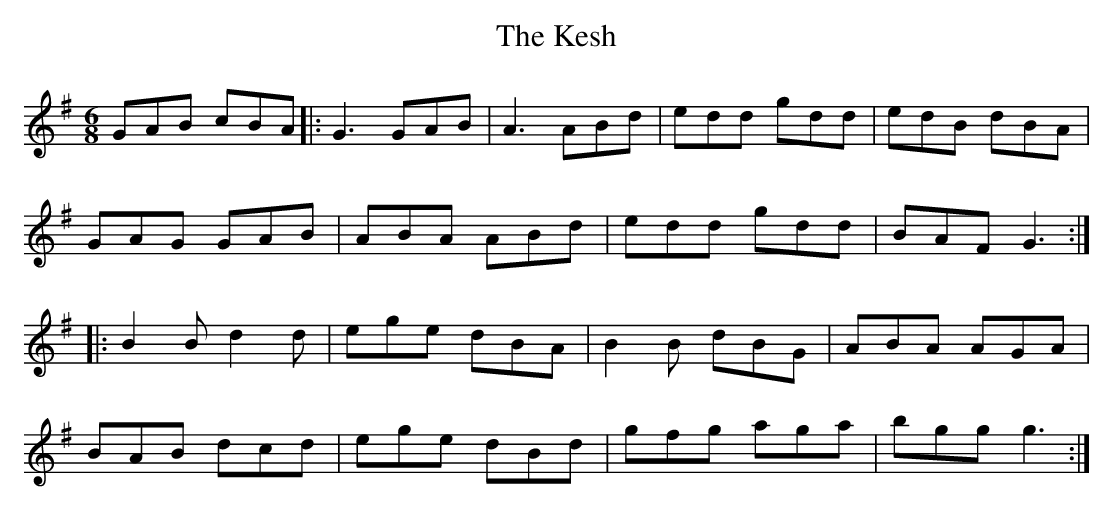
X:1
T: The Kesh
M: 6/8
L: 1/8
K: Gmaj
GAB cBA|:G3 GAB|A3 ABd|edd gdd|edB dBA|
GAG GAB|ABA ABd|edd gdd|BAF G3:|
|:B2B d2d|ege dBA|B2B dBG|ABA AGA|
BAB dcd|ege dBd|gfg aga|bgg g3:|
